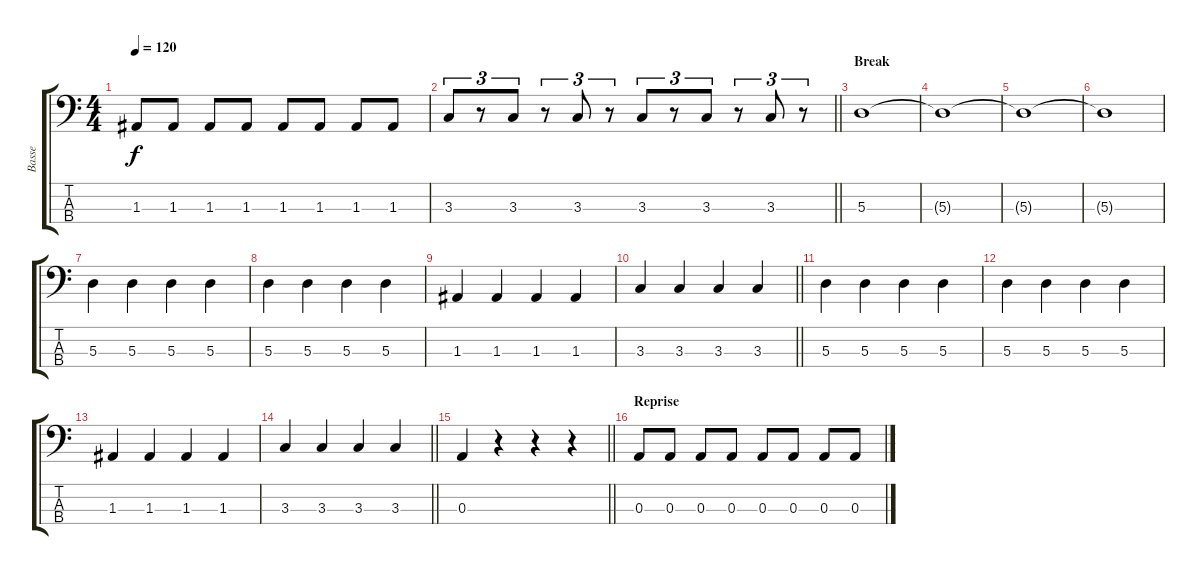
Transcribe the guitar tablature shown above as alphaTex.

\track ("Basse" "Basse") {instrument electricbassfinger}
\staff {score tabs}
\tuning (G2 D2 A1 E1) {hide}
\ts (4 4)
\tempo 120
\clef f4
\ks c
1.3.8{dy f} 1.3.8 1.3.8 1.3.8 1.3.8 1.3.8 1.3.8 1.3.8 |
\barLineRight lightlight
3.3.8{tu (3 2)} r.8{tu (3 2)} 3.3.8{tu (3 2)} r.8{tu (3 2)} 3.3.8{tu (3 2)} r.8{tu (3 2)} 3.3.8{tu (3 2)} r.8{tu (3 2)} 3.3.8{tu (3 2)} r.8{tu (3 2)} 3.3.8{tu (3 2)} r.8{tu (3 2)} |
\section ("" "Break")
5.3.1 |
5.3{t}.1 |
5.3{t}.1 |
5.3{t}.1 |
5.3.4 5.3.4 5.3.4 5.3.4 |
5.3.4 5.3.4 5.3.4 5.3.4 |
1.3.4 1.3.4 1.3.4 1.3.4 |
\barLineRight lightlight
3.3.4 3.3.4 3.3.4 3.3.4 |
5.3.4 5.3.4 5.3.4 5.3.4 |
5.3.4 5.3.4 5.3.4 5.3.4 |
1.3.4 1.3.4 1.3.4 1.3.4 |
\barLineRight lightlight
3.3.4 3.3.4 3.3.4 3.3.4 |
\barLineRight lightlight
0.3.4 r.4 r.4 r.4 |
\section ("" "Reprise")
0.3.8 0.3.8 0.3.8 0.3.8 0.3.8 0.3.8 0.3.8 0.3.8
